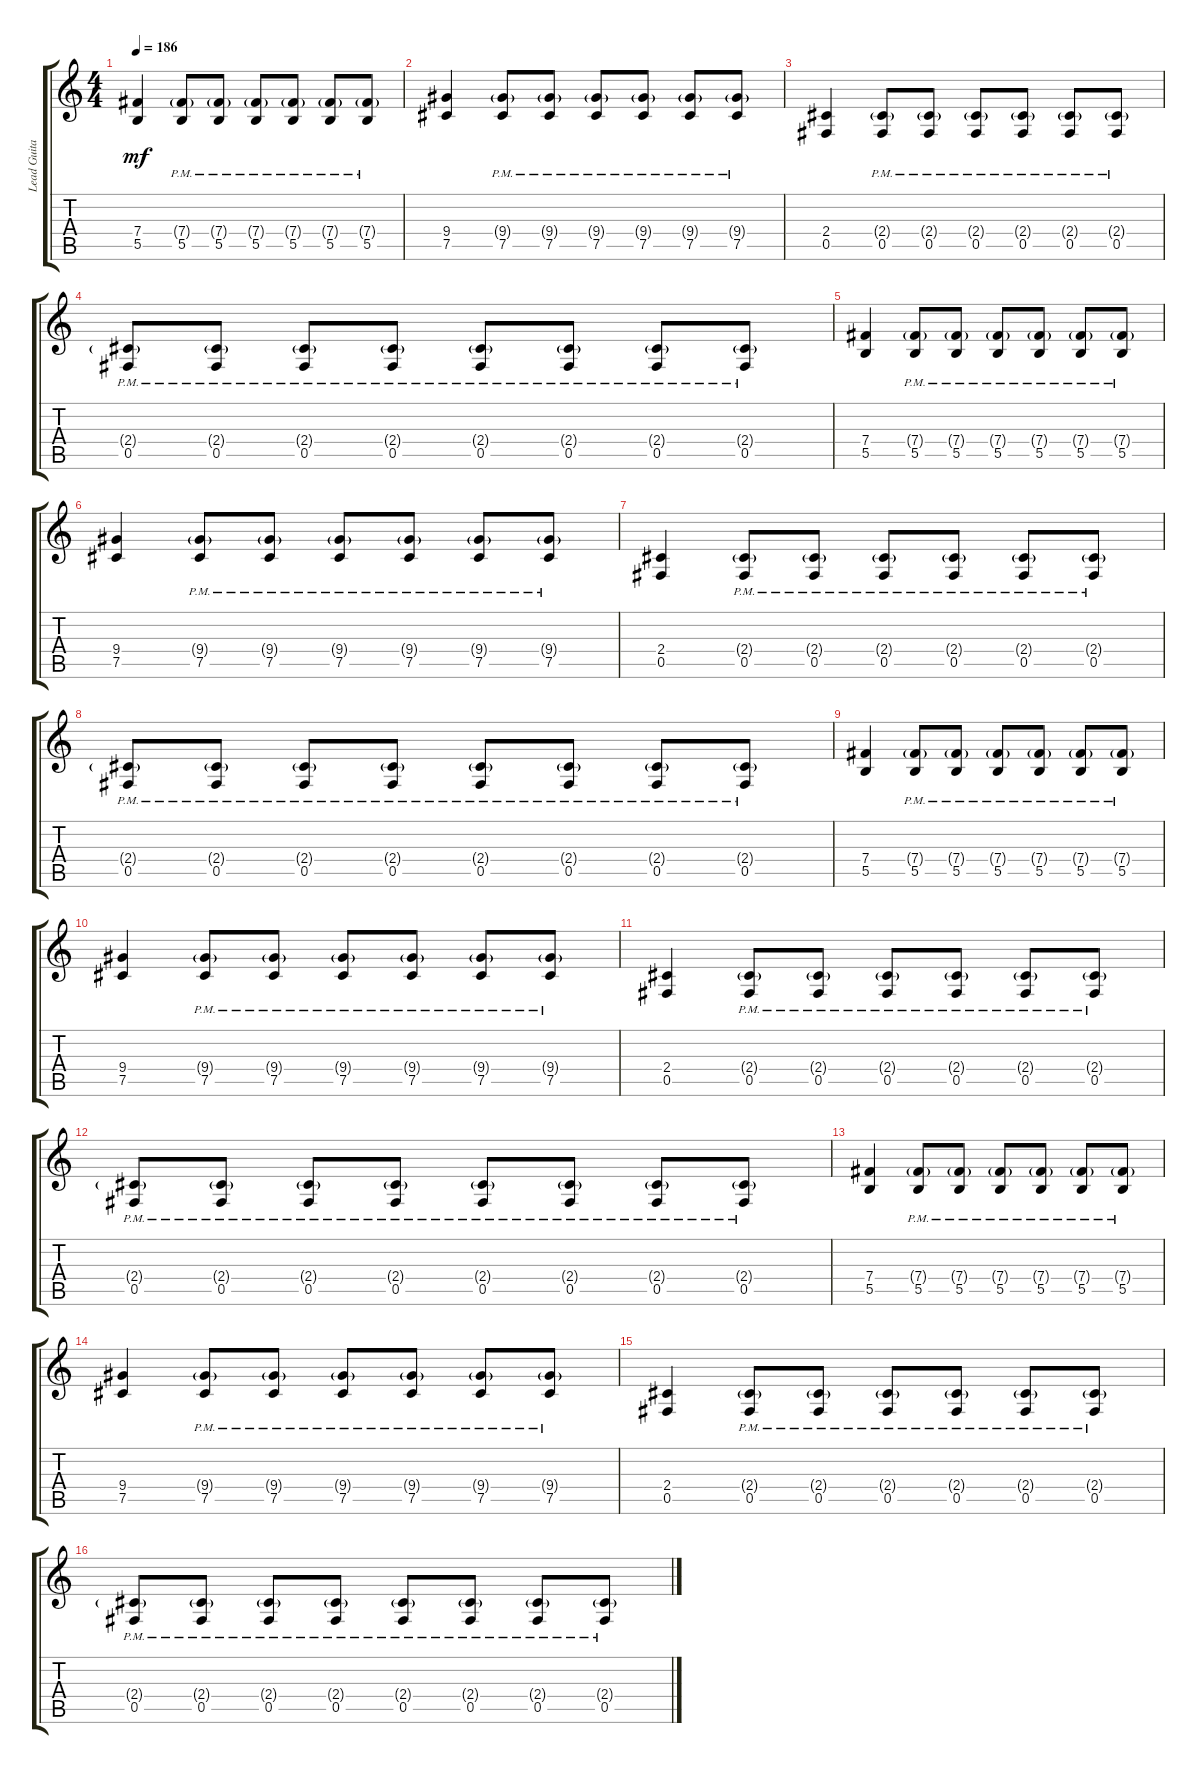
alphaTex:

\track ("Lead Guitar" "Lead Guita") {instrument distortionguitar}
\staff {score tabs}
\tuning (Db4 Ab3 E3 B2 Gb2 B1) {hide}
\ts (4 4)
\tempo 186
\clef g2
\ks c
(7.4 5.5).4{dy mf} (7.4{g pm} 5.5{pm}).8 (7.4{g pm} 5.5{pm}).8 (7.4{g pm} 5.5{pm}).8 (7.4{g pm} 5.5{pm}).8 (7.4{g pm} 5.5{pm}).8 (7.4{g pm} 5.5{pm}).8 |
(9.4 7.5).4 (9.4{g pm} 7.5{pm}).8 (9.4{g pm} 7.5{pm}).8 (9.4{g pm} 7.5{pm}).8 (9.4{g pm} 7.5{pm}).8 (9.4{g pm} 7.5{pm}).8 (9.4{g pm} 7.5{pm}).8 |
(2.4 0.5).4 (2.4{g pm} 0.5{pm}).8 (2.4{g pm} 0.5{pm}).8 (2.4{g pm} 0.5{pm}).8 (2.4{g pm} 0.5{pm}).8 (2.4{g pm} 0.5{pm}).8 (2.4{g pm} 0.5{pm}).8 |
(2.4{g pm} 0.5{pm}).8 (2.4{g pm} 0.5{pm}).8 (2.4{g pm} 0.5{pm}).8 (2.4{g pm} 0.5{pm}).8 (2.4{g pm} 0.5{pm}).8 (2.4{g pm} 0.5{pm}).8 (2.4{g pm} 0.5{pm}).8 (2.4{g pm} 0.5{pm}).8 |
(7.4 5.5).4 (7.4{g pm} 5.5{pm}).8 (7.4{g pm} 5.5{pm}).8 (7.4{g pm} 5.5{pm}).8 (7.4{g pm} 5.5{pm}).8 (7.4{g pm} 5.5{pm}).8 (7.4{g pm} 5.5{pm}).8 |
(9.4 7.5).4 (9.4{g pm} 7.5{pm}).8 (9.4{g pm} 7.5{pm}).8 (9.4{g pm} 7.5{pm}).8 (9.4{g pm} 7.5{pm}).8 (9.4{g pm} 7.5{pm}).8 (9.4{g pm} 7.5{pm}).8 |
(2.4 0.5).4 (2.4{g pm} 0.5{pm}).8 (2.4{g pm} 0.5{pm}).8 (2.4{g pm} 0.5{pm}).8 (2.4{g pm} 0.5{pm}).8 (2.4{g pm} 0.5{pm}).8 (2.4{g pm} 0.5{pm}).8 |
(2.4{g pm} 0.5{pm}).8 (2.4{g pm} 0.5{pm}).8 (2.4{g pm} 0.5{pm}).8 (2.4{g pm} 0.5{pm}).8 (2.4{g pm} 0.5{pm}).8 (2.4{g pm} 0.5{pm}).8 (2.4{g pm} 0.5{pm}).8 (2.4{g pm} 0.5{pm}).8 |
(7.4 5.5).4 (7.4{g pm} 5.5{pm}).8 (7.4{g pm} 5.5{pm}).8 (7.4{g pm} 5.5{pm}).8 (7.4{g pm} 5.5{pm}).8 (7.4{g pm} 5.5{pm}).8 (7.4{g pm} 5.5{pm}).8 |
(9.4 7.5).4 (9.4{g pm} 7.5{pm}).8 (9.4{g pm} 7.5{pm}).8 (9.4{g pm} 7.5{pm}).8 (9.4{g pm} 7.5{pm}).8 (9.4{g pm} 7.5{pm}).8 (9.4{g pm} 7.5{pm}).8 |
(2.4 0.5).4 (2.4{g pm} 0.5{pm}).8 (2.4{g pm} 0.5{pm}).8 (2.4{g pm} 0.5{pm}).8 (2.4{g pm} 0.5{pm}).8 (2.4{g pm} 0.5{pm}).8 (2.4{g pm} 0.5{pm}).8 |
(2.4{g pm} 0.5{pm}).8 (2.4{g pm} 0.5{pm}).8 (2.4{g pm} 0.5{pm}).8 (2.4{g pm} 0.5{pm}).8 (2.4{g pm} 0.5{pm}).8 (2.4{g pm} 0.5{pm}).8 (2.4{g pm} 0.5{pm}).8 (2.4{g pm} 0.5{pm}).8 |
(7.4 5.5).4 (7.4{g pm} 5.5{pm}).8 (7.4{g pm} 5.5{pm}).8 (7.4{g pm} 5.5{pm}).8 (7.4{g pm} 5.5{pm}).8 (7.4{g pm} 5.5{pm}).8 (7.4{g pm} 5.5{pm}).8 |
(9.4 7.5).4 (9.4{g pm} 7.5{pm}).8 (9.4{g pm} 7.5{pm}).8 (9.4{g pm} 7.5{pm}).8 (9.4{g pm} 7.5{pm}).8 (9.4{g pm} 7.5{pm}).8 (9.4{g pm} 7.5{pm}).8 |
(2.4 0.5).4 (2.4{g pm} 0.5{pm}).8 (2.4{g pm} 0.5{pm}).8 (2.4{g pm} 0.5{pm}).8 (2.4{g pm} 0.5{pm}).8 (2.4{g pm} 0.5{pm}).8 (2.4{g pm} 0.5{pm}).8 |
(2.4{g pm} 0.5{pm}).8 (2.4{g pm} 0.5{pm}).8 (2.4{g pm} 0.5{pm}).8 (2.4{g pm} 0.5{pm}).8 (2.4{g pm} 0.5{pm}).8 (2.4{g pm} 0.5{pm}).8 (2.4{g pm} 0.5{pm}).8 (2.4{g pm} 0.5{pm}).8
